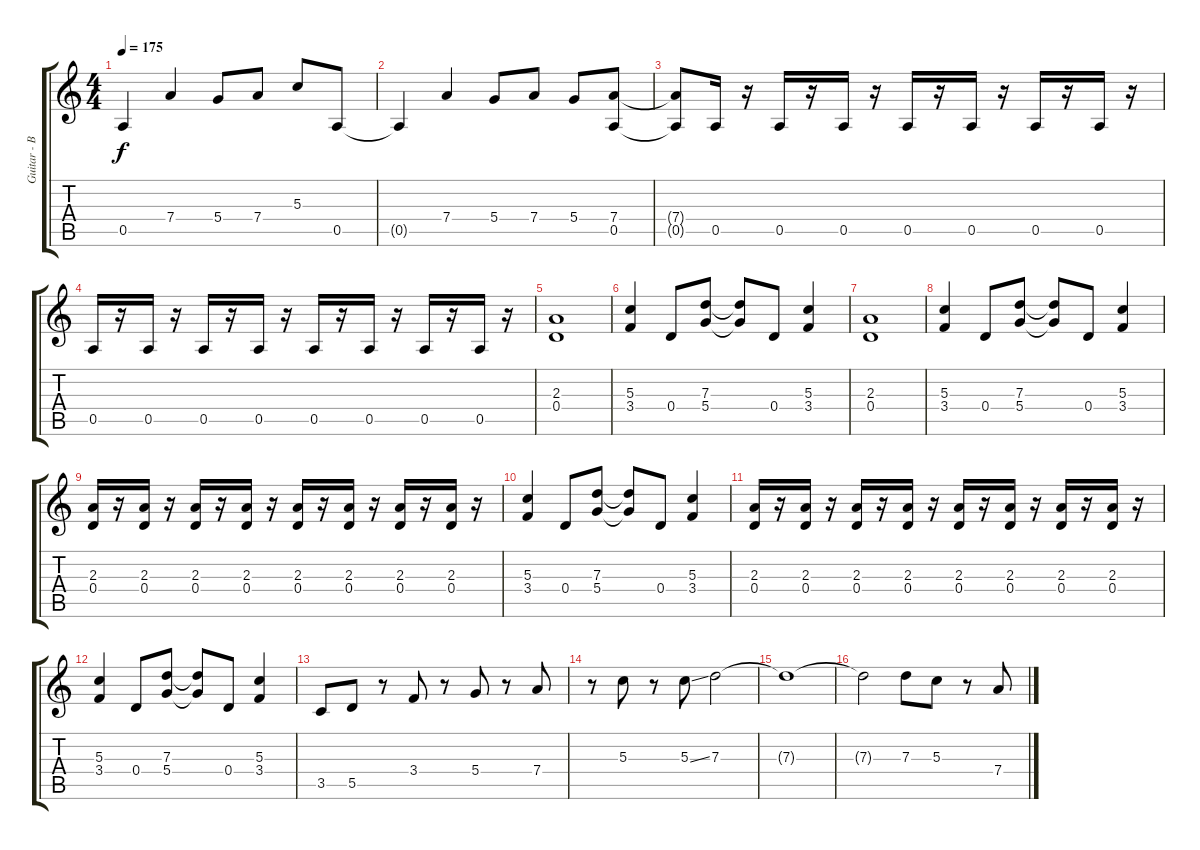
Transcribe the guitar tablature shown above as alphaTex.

\track ("Guitar - Blackmore" "Guitar - B") {instrument distortionguitar}
\staff {score tabs}
\tuning (E4 B3 G3 D3 A2 E2) {hide}
\ts (4 4)
\tempo 175
\clef g2
\ks c
0.5.4{dy f} 7.4.4 5.4.8 7.4.8 5.3.8 0.5.8 |
0.5{t}.4 7.4.4 5.4.8 7.4.8 5.4.8 (7.4 0.5).8 |
(7.4{t} 0.5{t}).8 0.5.16 r.16 0.5.16 r.16 0.5.16 r.16 0.5.16 r.16 0.5.16 r.16 0.5.16 r.16 0.5.16 r.16 |
0.5.16 r.16 0.5.16 r.16 0.5.16 r.16 0.5.16 r.16 0.5.16 r.16 0.5.16 r.16 0.5.16 r.16 0.5.16 r.16 |
(2.3 0.4).1 |
(5.3 3.4).4 0.4.8 (7.3 5.4).8 (7.3{t} 5.4{t}).8 0.4.8 (5.3 3.4).4 |
(2.3 0.4).1 |
(5.3 3.4).4 0.4.8 (7.3 5.4).8 (7.3{t} 5.4{t}).8 0.4.8 (5.3 3.4).4 |
(2.3 0.4).16 r.16 (2.3 0.4).16 r.16 (2.3 0.4).16 r.16 (2.3 0.4).16 r.16 (2.3 0.4).16 r.16 (2.3 0.4).16 r.16 (2.3 0.4).16 r.16 (2.3 0.4).16 r.16 |
(5.3 3.4).4 0.4.8 (7.3 5.4).8 (7.3{t} 5.4{t}).8 0.4.8 (5.3 3.4).4 |
(2.3 0.4).16 r.16 (2.3 0.4).16 r.16 (2.3 0.4).16 r.16 (2.3 0.4).16 r.16 (2.3 0.4).16 r.16 (2.3 0.4).16 r.16 (2.3 0.4).16 r.16 (2.3 0.4).16 r.16 |
(5.3 3.4).4 0.4.8 (7.3 5.4).8 (7.3{t} 5.4{t}).8 0.4.8 (5.3 3.4).4 |
3.5.8 5.5.8 r.8 3.4.8 r.8 5.4.8 r.8 7.4.8 |
r.8 5.3.8 r.8 5.3{ss}.8 7.3.2 |
7.3{t}.1 |
7.3{t}.2 7.3.8 5.3.8 r.8 7.4.8
